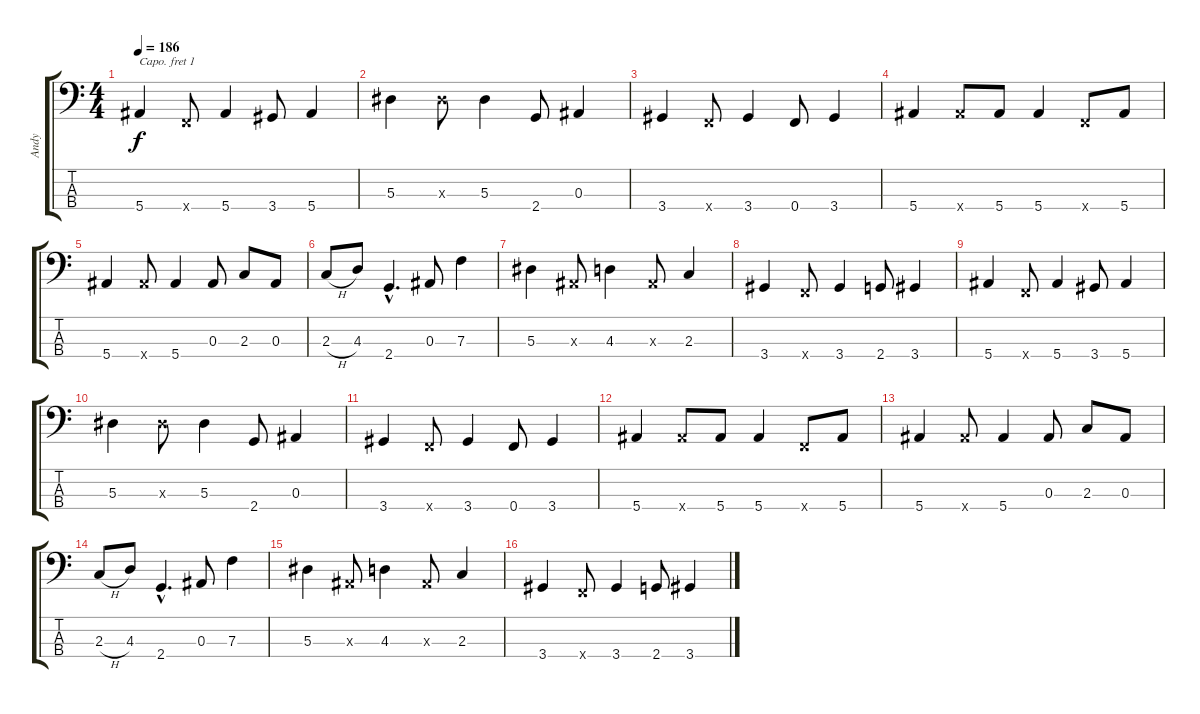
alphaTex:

\track ("Andy" "Andy") {instrument electricbasspick}
\staff {score tabs}
\capo 1
\tuning (G2 D2 A1 E1) {hide}
\ts (4 4)
\tempo 186
\clef f4
\ks c
5.4.4{dy f} 0.4{x}.8 5.4.4 3.4.8 5.4.4 |
5.3.4 5.3{x}.8 5.3.4 2.4.8 0.3.4 |
3.4.4 0.4{x}.8 3.4.4 0.4.8 3.4.4 |
5.4.4 5.4{x}.8 5.4.8 5.4.4 0.4{x}.8 5.4.8 |
5.4.4 5.4{x}.8 5.4.4 0.3.8 2.3.8 0.3.8 |
2.3{h}.8 4.3.8 2.4{hac}.4{d} 0.3.8 7.3.4 |
5.3.4 0.3{x}.8 4.3.4 0.3{x}.8 2.3.4 |
3.4.4 0.4{x}.8 3.4.4 2.4.8 3.4.4 |
5.4.4 0.4{x}.8 5.4.4 3.4.8 5.4.4 |
5.3.4 5.3{x}.8 5.3.4 2.4.8 0.3.4 |
3.4.4 0.4{x}.8 3.4.4 0.4.8 3.4.4 |
5.4.4 5.4{x}.8 5.4.8 5.4.4 0.4{x}.8 5.4.8 |
5.4.4 5.4{x}.8 5.4.4 0.3.8 2.3.8 0.3.8 |
2.3{h}.8 4.3.8 2.4{hac}.4{d} 0.3.8 7.3.4 |
5.3.4 0.3{x}.8 4.3.4 0.3{x}.8 2.3.4 |
3.4.4 0.4{x}.8 3.4.4 2.4.8 3.4.4
